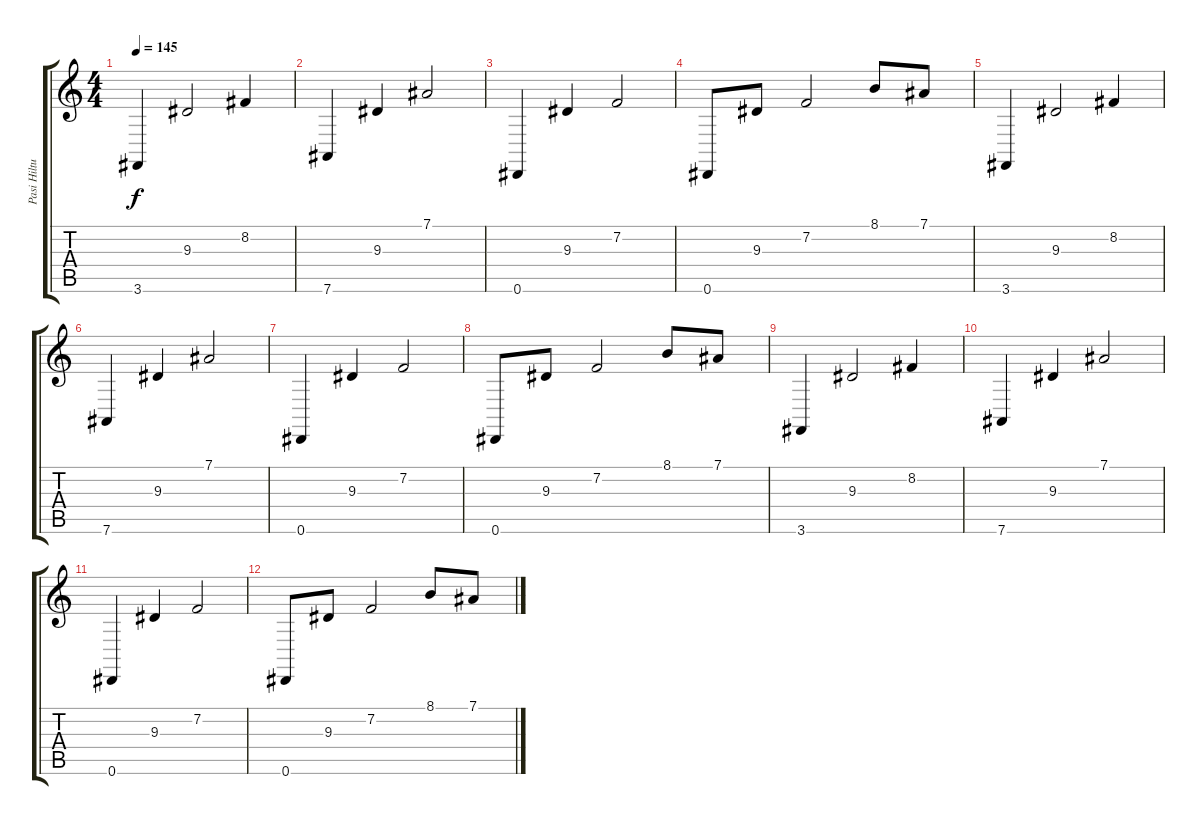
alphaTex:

\track ("Pasi Hiltula " "Pasi Hiltu") {instrument pad1newage}
\staff {score tabs}
\tuning (Eb4 Bb3 Gb3 Db3 Ab2 Eb2) {hide}
\ts (4 4)
\tempo 145
\clef g2
\ks c
3.6.4{dy f} 9.3.2 8.2.4 |
7.6.4 9.3.4 7.1.2 |
0.6.4{volume 7 instrument pad1newage} 9.3.4 7.2.2 |
0.6.8 9.3.8 7.2.2 8.1.8 7.1.8 |
3.6.4 9.3.2 8.2.4 |
7.6.4 9.3.4 7.1.2 |
0.6.4{volume 7 instrument pad1newage} 9.3.4 7.2.2 |
0.6.8 9.3.8 7.2.2 8.1.8 7.1.8 |
3.6.4 9.3.2 8.2.4 |
7.6.4 9.3.4 7.1.2 |
0.6.4{volume 7 instrument pad1newage} 9.3.4 7.2.2 |
0.6.8 9.3.8 7.2.2 8.1.8 7.1.8
